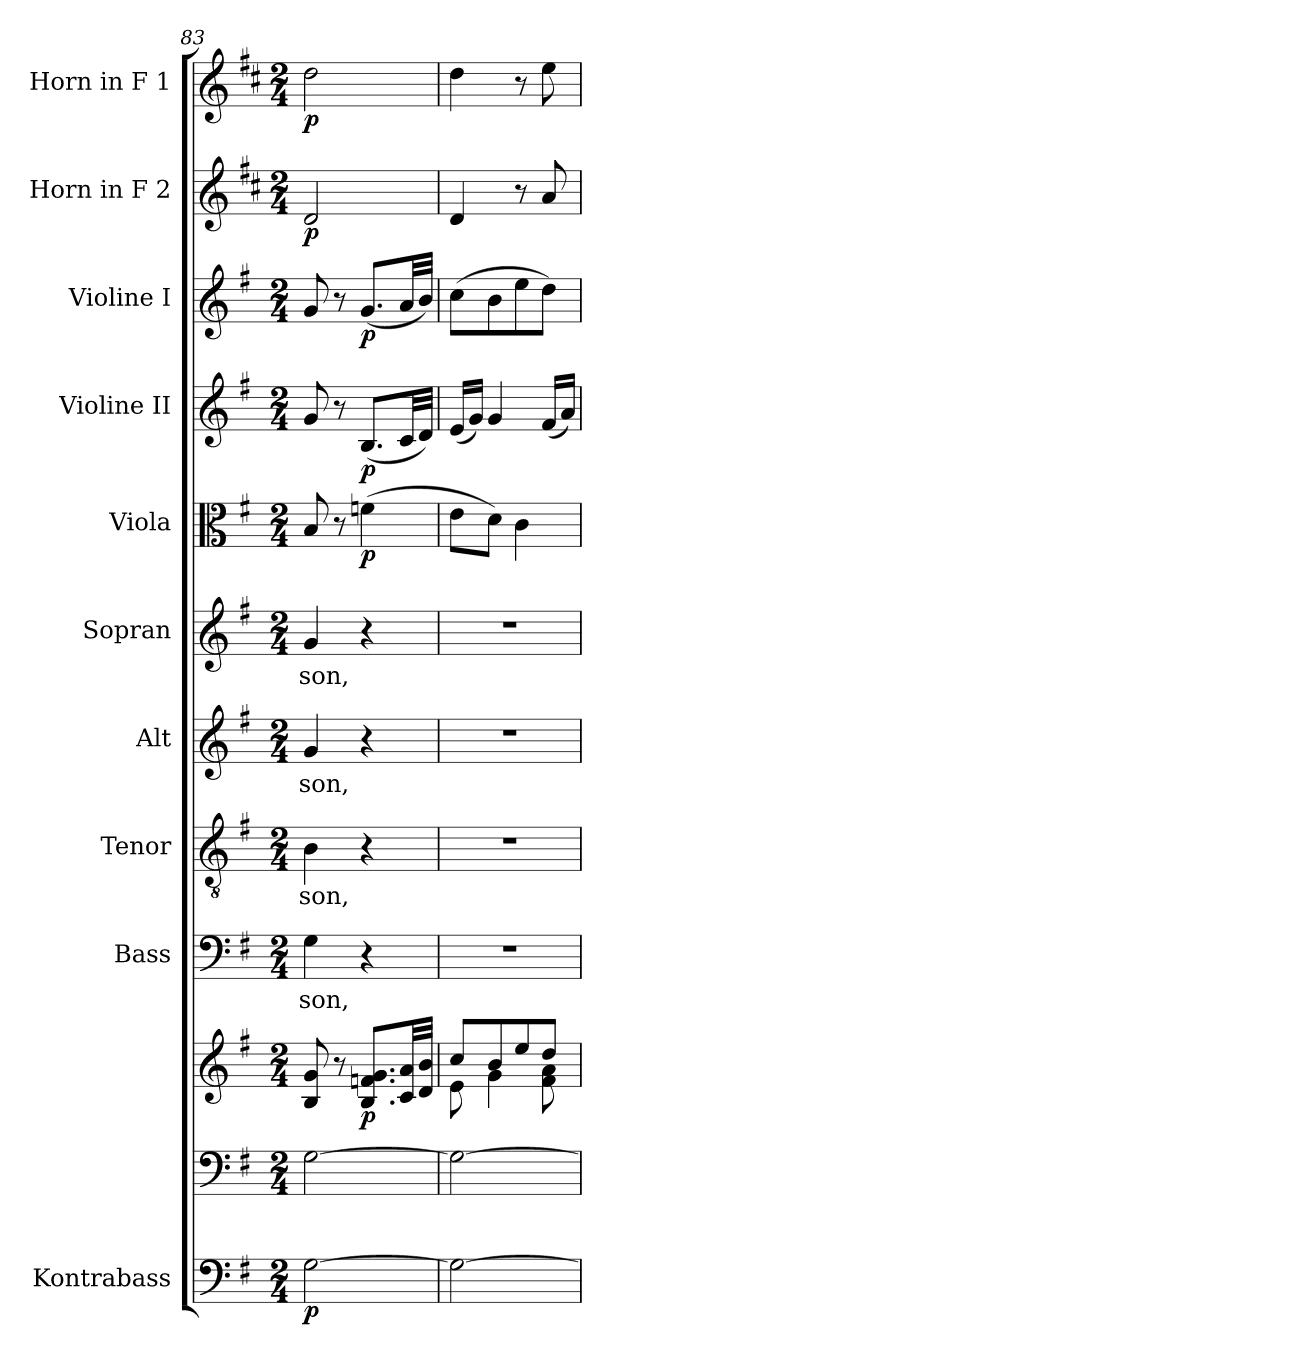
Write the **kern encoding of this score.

**kern	**dynam	**kern	**kern	**dynam	**kern	**text	**kern	**text	**kern	**text	**kern	**text	**kern	**dynam	**kern	**dynam	**kern	**dynam	**kern	**dynam	**kern	**dynam
*part11	*part11	*part10	*part10	*part10	*part9	*part9	*part8	*part8	*part7	*part7	*part6	*part6	*part5	*part5	*part4	*part4	*part3	*part3	*part2	*part2	*part1	*part1
*staff12	*staff12	*staff11	*staff10	*staff10/11	*staff9	*staff9	*staff8	*staff8	*staff7	*staff7	*staff6	*staff6	*staff5	*staff5	*staff4	*staff4	*staff3	*staff3	*staff2	*staff2	*staff1	*staff1
*I"Kontrabass	*	*	*	*	*I"Bass	*	*I"Tenor	*	*I"Alt	*	*I"Sopran	*	*I"Viola	*	*I"Violine II	*	*I"Violine I	*	*I"Horn in F 2	*	*I"Horn in F 1	*
*I'Kb.	*	*	*	*	*I'B.	*	*I'T.	*	*I'A.	*	*I'S.	*	*I'Vla.	*	*I'Vl. II	*	*I'Vl. I	*	*	*	*	*
!!LO:PB:g=z
*clefF4	*	*clefF4	*clefG2	*	*clefF4	*	*clefGv2	*	*clefG2	*	*clefG2	*	*clefC3	*	*clefG2	*	*clefG2	*	*clefG2	*	*clefG2	*
*ITrd7c12	*	*	*	*	*	*	*	*	*	*	*	*	*	*	*	*	*	*	*ITrd4c7	*	*ITrd4c7	*
*k[f#]	*	*k[f#]	*k[f#]	*	*k[f#]	*	*k[f#]	*	*k[f#]	*	*k[f#]	*	*k[f#]	*	*k[f#]	*	*k[f#]	*	*k[f#]	*	*k[f#]	*
*G:	*	*G:	*G:	*	*G:	*	*G:	*	*G:	*	*G:	*	*G:	*	*G:	*	*G:	*	*G:	*	*G:	*
*M2/4	*	*M2/4	*M2/4	*	*M2/4	*	*M2/4	*	*M2/4	*	*M2/4	*	*M2/4	*	*M2/4	*	*M2/4	*	*M2/4	*	*M2/4	*
=83	=83	=83	=83	=83	=83	=83	=83	=83	=83	=83	=83	=83	=83	=83	=83	=83	=83	=83	=83	=83	=83	=83
!	!LO:DY:b	!	!	!	!	!LO:LY:b	!	!LO:LY:b	!	!LO:LY:b	!	!LO:LY:b	!	!	!	!	!	!	!	!LO:DY:b	!	!LO:DY:b
[2GG\	p	[2G\	8B/ 8g/	.	4G\	-son,	4B\	-son,	4g/	-son,	4g/	-son,	8B/	.	8g/	.	8g/	.	2G/	p	2g\	p
.	.	.	8r	.	.	.	.	.	.	.	.	.	8r	.	8r	.	8r	.	.	.	.	.
!	!	!	!	!LO:DY:b	!	!	!	!	!	!	!	!	!	!LO:DY:b	!	!LO:DY:b	!	!LO:DY:b	!	!	!	!
.	.	.	8.B/ 8.fn/ 8.g/L	p	4r	.	4r	.	4r	.	4r	.	(>4fn\	p	(<8.B/L	p	(<8.g/L	p	.	.	.	.
.	.	.	32c/ 32a/LL	.	.	.	.	.	.	.	.	.	.	.	32c/LL	.	32a/LL	.	.	.	.	.
.	.	.	32d/ 32b/JJJ	.	.	.	.	.	.	.	.	.	.	.	32d/JJJ)	.	32b/JJJ)	.	.	.	.	.
=84	=84	=84	=84	=84	=84	=84	=84	=84	=84	=84	=84	=84	=84	=84	=84	=84	=84	=84	=84	=84	=84	=84
*	*	*	*^	*	*	*	*	*	*	*	*	*	*	*	*	*	*	*	*	*	*	*
2GG\_	.	2G\_	8cc/L	8e\	.	2r	.	2r	.	2r	.	2r	.	8e\L	.	(<16e/LL	.	(>8cc\L	.	4G/	.	4g\	.
.	.	.	.	.	.	.	.	.	.	.	.	.	.	.	.	16g/JJ)	.	.	.	.	.	.	.
.	.	.	8b/	4g\	.	.	.	.	.	.	.	.	.	8d\J)	.	4g/	.	8b\	.	.	.	.	.
.	.	.	8ee/	.	.	.	.	.	.	.	.	.	.	4c\	.	.	.	8ee\	.	8r	.	8r	.
.	.	.	8dd/J	8f#\ 8a\	.	.	.	.	.	.	.	.	.	.	.	(<16f#/LL	.	8dd\J)	.	8d/	.	8a\	.
.	.	.	.	.	.	.	.	.	.	.	.	.	.	.	.	16a/JJ)	.	.	.	.	.	.	.
*	*	*	*v	*v	*	*	*	*	*	*	*	*	*	*	*	*	*	*	*	*	*	*	*
=	=	=	=	=	=	=	=	=	=	=	=	=	=	=	=	=	=	=	=	=	=	=
*-	*-	*-	*-	*-	*-	*-	*-	*-	*-	*-	*-	*-	*-	*-	*-	*-	*-	*-	*-	*-	*-	*-
